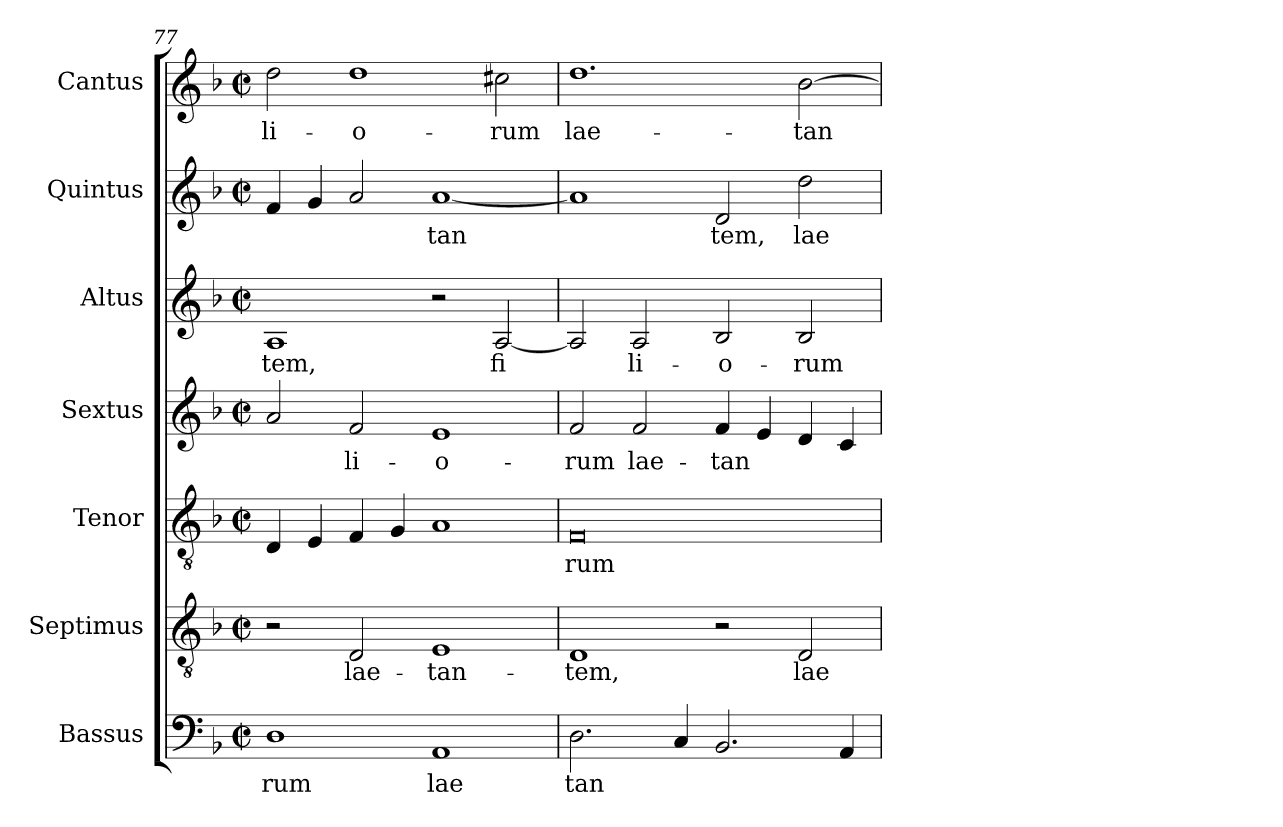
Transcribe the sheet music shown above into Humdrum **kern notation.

**kern	**text	**kern	**text	**kern	**text	**kern	**text	**kern	**text	**kern	**text	**kern	**text
*part7	*part7	*part6	*part6	*part5	*part5	*part4	*part4	*part3	*part3	*part2	*part2	*part1	*part1
*staff7	*staff7	*staff6	*staff6	*staff5	*staff5	*staff4	*staff4	*staff3	*staff3	*staff2	*staff2	*staff1	*staff1
*I"Bassus	*	*I"Septimus	*	*I"Tenor	*	*I"Sextus	*	*I"Altus	*	*I"Quintus	*	*I"Cantus	*
*clefF4	*	*clefGv2	*	*clefGv2	*	*clefG2	*	*clefG2	*	*clefG2	*	*clefG2	*
*k[b-]	*	*k[b-]	*	*k[b-]	*	*k[b-]	*	*k[b-]	*	*k[b-]	*	*k[b-]	*
*F:	*	*F:	*	*F:	*	*F:	*	*F:	*	*F:	*	*F:	*
*M2/2	*	*M2/2	*	*M2/2	*	*M2/2	*	*M2/2	*	*M2/2	*	*M2/2	*
*met(c|)	*	*met(c|)	*	*met(c|)	*	*met(c|)	*	*met(c|)	*	*met(c|)	*	*met(c|)	*
=77	=77	=77	=77	=77	=77	=77	=77	=77	=77	=77	=77	=77	=77
!	!LO:LY:b	!	!	!	!LO:LY:b:cj	!	!LO:LY:b:cj	!	!LO:LY:b	!	!LO:LY:b:cj	!	!LO:LY:b:cj
1D	rum	2r	.	4D/	--	2a/	--	1A	-tem,	4f/	--	2dd\	-li-
!	!	!	!	!	!LO:LY:b:cj	!	!	!	!	!	!LO:LY:b:cj	!	!
.	.	.	.	4E/	--	.	.	.	.	4g/	--	.	.
!	!	!	!LO:LY:b	!	!LO:LY:b:cj	!	!LO:LY:b:cj	!	!	!	!LO:LY:b:cj	!	!LO:LY:b:cj
.	.	2D/	lae-	4F/	--	2f/	-li-	.	.	2a/	--	1dd	-o-
!	!	!	!	!	!LO:LY:b:cj	!	!	!	!	!	!	!	!
.	.	.	.	4G/	--	.	.	.	.	.	.	.	.
!	!LO:LY:b	!	!LO:LY:b	!	!LO:LY:b:cj	!	!LO:LY:b:cj	!	!	!	!LO:LY:b:cj	!	!
1AA	lae	1E	-tan-	1A	--	1e	-o-	2r	.	[<1a	-tan-	.	.
!	!	!	!	!	!	!	!	!	!LO:LY:b	!	!	!	!LO:LY:b:cj
.	.	.	.	.	.	.	.	[<2A/	fi-	.	.	2cc#X\	-rum
=78	=78	=78	=78	=78	=78	=78	=78	=78	=78	=78	=78	=78	=78
!	!LO:LY:b	!	!LO:LY:b	!	!LO:LY:b:cj	!	!LO:LY:b:cj	!	!LO:LY:b	!	!LO:LY:b:cj	!	!LO:LY:b:cj
2.D\	tan	1D	-tem,	0F	-rum	2f/	-rum	2A/]	--	1a]	--	1.dd	lae-
!	!	!	!	!	!	!	!LO:LY:b:cj	!	!LO:LY:b	!	!	!	!
.	.	.	.	.	.	2f/	lae-	2A/	-li-	.	.	.	.
!	!LO:LY:b	!	!	!	!	!	!	!	!	!	!	!	!
4C/	.	.	.	.	.	.	.	.	.	.	.	.	.
!	!LO:LY:b	!	!	!	!	!	!LO:LY:b:cj	!	!LO:LY:b	!	!LO:LY:b:cj	!	!
2.BB-/	.	2r	.	.	.	4f/	-tan-	2B-/	-o-	2d/	-tem,	.	.
!	!	!	!	!	!	!	!LO:LY:b:cj	!	!	!	!	!	!
.	.	.	.	.	.	4e/	--	.	.	.	.	.	.
!	!	!	!LO:LY:b	!	!	!	!LO:LY:b:cj	!	!LO:LY:b	!	!LO:LY:b:cj	!	!LO:LY:b:cj
.	.	2D/	lae-	.	.	4d/	--	2B-/	-rum	2dd\	lae-	[>2b-\	-tan-
!	!LO:LY:b	!	!	!	!	!	!LO:LY:b:cj	!	!	!	!	!	!
4AA/	.	.	.	.	.	4c/	--	.	.	.	.	.	.
=	=	=	=	=	=	=	=	=	=	=	=	=	=
*-	*-	*-	*-	*-	*-	*-	*-	*-	*-	*-	*-	*-	*-
